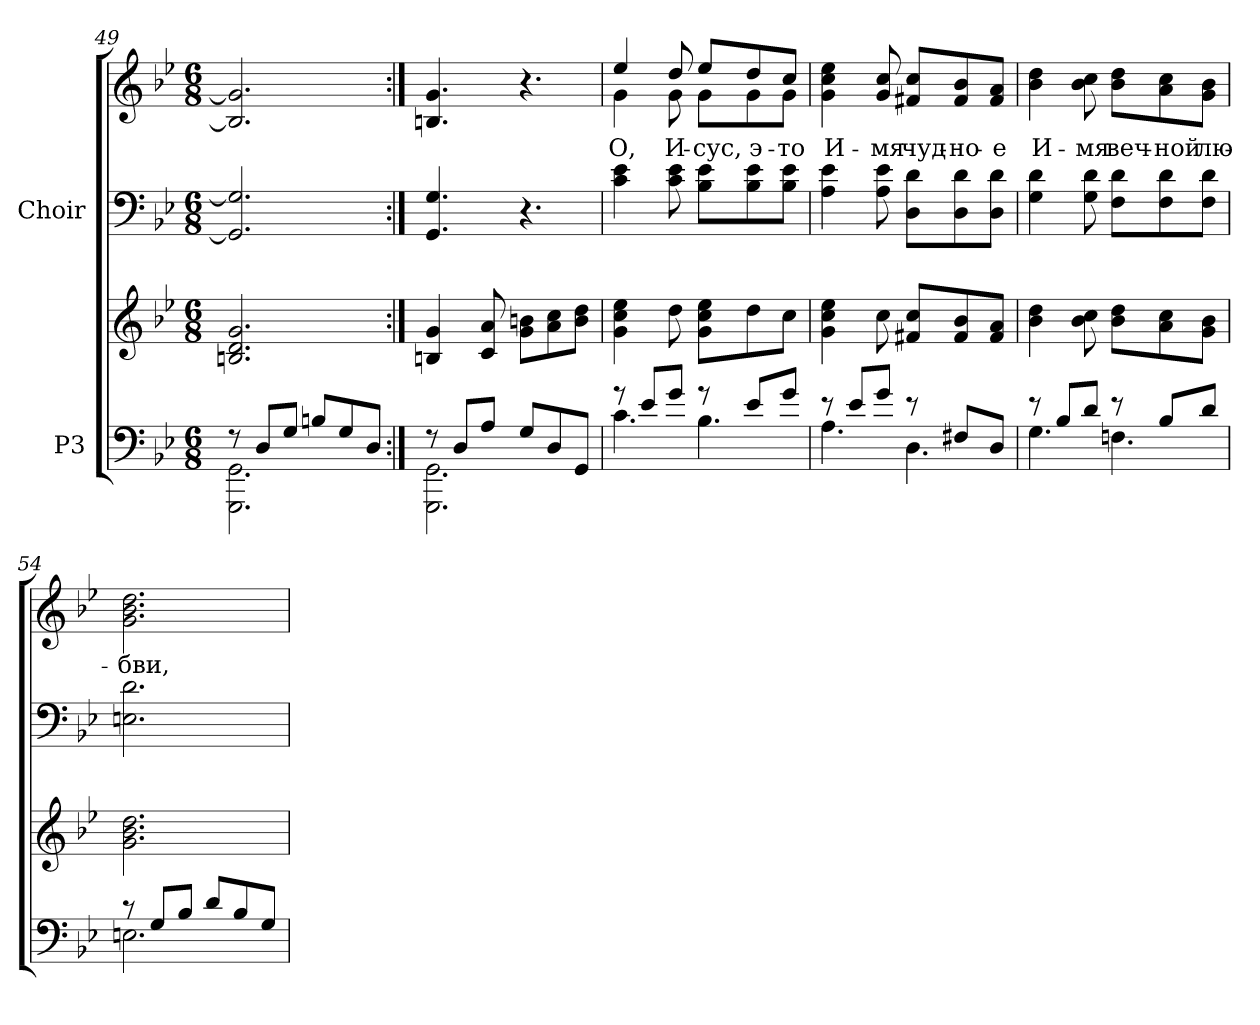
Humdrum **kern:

**kern	**kern	**kern	**kern	**text
*part2	*part2	*part1	*part1	*part1
*staff4	*staff3	*staff2	*staff1	*staff1
*I"P3	*	*I"Choir	*	*
*clefF4	*clefG2	*clefF4	*clefG2	*
*k[b-e-]	*k[b-e-]	*k[b-e-]	*k[b-e-]	*
*g:	*g:	*g:	*g:	*
*M6/8	*M6/8	*M6/8	*M6/8	*
=49	=49	=49	=49	=49
*^	*	*	*	*
8r	2.GGGi\ 2.GGi	2.Bni/ 2.di 2.gi	2.GGi/] 2.Gi]	2.Bi/] 2.gi]	.
8Di/L	.	.	.	.	.
8Gi/J	.	.	.	.	.
8Bni/L	.	.	.	.	.
8Gi/	.	.	.	.	.
8Di/J	.	.	.	.	.
=50:|!	=50:|!	=50:|!	=50:|!	=50:|!	=50:|!
8r	2.GGGi\ 2.GGi	4Bni/ 4gi	4.GGi/ 4.Gi	4.Bni/ 4.gi	.
8Di/L	.	.	.	.	.
8Ai/J	.	8ci/ 8ai	.	.	.
8Gi/L	.	8gi\ 8bniL	4.r	4.r	.
8Di/	.	8ai\ 8cci	.	.	.
8GGi/J	.	8bi\ 8ddiJ	.	.	.
!!LO:LB:g=z
=51	=51	=51	=51	=51	=51
!	!	!	!	!	!LO:LY:b:color=#000000
*	*	*	*	*^	*
8r	4.ci\	4gi\ 4cci 4ee-i	4ci\ 4e-i	4ee-i/	4gi\	О,
8e-i/L	.	.	.	.	.	.
!	!	!	!	!	!	!LO:LY:b:color=#000000
8gi/J	.	8ddi\	8ci\ 8e-i	8ddi/	8gi\	И-
!	!	!	!	!	!	!LO:LY:b:color=#000000
8r	4.B-i\	8gi\ 8cci 8ee-iL	8B-i\ 8e-iL	8ee-i/L	8gi\L	-сус,
!	!	!	!	!	!	!LO:LY:b:color=#000000
8e-i/L	.	8ddi\	8B-i\ 8e-i	8ddi/	8gi\	э-
!	!	!	!	!	!	!LO:LY:b:color=#000000
8gi/J	.	8cci\J	8B-i\ 8e-iJ	8cci/J	8gi\J	-то
*	*	*	*	*v	*v	*
=52	=52	=52	=52	=52	=52
*	*	*	*	*^	*
!	!	!	!	!	!	!LO:LY:b:color=#000000
*	*	*	*	*v	*v	*
8r	4.Ai\	4gi\ 4cci 4ee-i	4Ai\ 4e-i	4gi\ 4cci 4ee-i	И-
8e-i/L	.	.	.	.	.
!	!	!	!	!	!LO:LY:b:color=#000000
8gi/J	.	8cci\	8Ai\ 8e-i	8gi/ 8cci	-мя
!	!	!	!	!	!LO:LY:b:color=#000000
8r	4.Di\	8f#Xi/ 8cciL	8Di\ 8diL	8f#Xi/ 8cciL	чуд-
!	!	!	!	!	!LO:LY:b:color=#000000
8F#Xi/L	.	8f#i/ 8b-i	8Di\ 8di	8f#i/ 8b-i	-но-
!	!	!	!	!	!LO:LY:b:color=#000000
8Di/J	.	8f#i/ 8aiJ	8Di\ 8diJ	8f#i/ 8aiJ	-е
=53	=53	=53	=53	=53	=53
!	!	!	!	!	!LO:LY:b:color=#000000
8r	4.Gi\	4b-i\ 4ddi	4Gi\ 4di	4b-i\ 4ddi	И-
8B-i/L	.	.	.	.	.
!	!	!	!	!	!LO:LY:b:color=#000000
8di/J	.	8b-i\ 8cci	8Gi\ 8di	8b-i\ 8cci	-мя
!	!	!	!	!	!LO:LY:b:color=#000000
8r	4.Fni\	8b-i\ 8ddiL	8Fi\ 8diL	8b-i\ 8ddiL	веч-
!	!	!	!	!	!LO:LY:b:color=#000000
8B-i/L	.	8ai\ 8cci	8Fi\ 8di	8ai\ 8cci	-ной
!	!	!	!	!	!LO:LY:b:color=#000000
8di/J	.	8gi\ 8b-iJ	8Fi\ 8diJ	8gi\ 8b-iJ	лю-
=54	=54	=54	=54	=54	=54
!	!	!	!	!	!LO:LY:b:color=#000000
8r	2.Eni\	2.gi\ 2.b-i 2.ddi	2.Eni\ 2.di	2.gi\ 2.b-i 2.ddi	-бви,
8Gi/L	.	.	.	.	.
8B-i/J	.	.	.	.	.
8di/L	.	.	.	.	.
8B-i/	.	.	.	.	.
8Gi/J	.	.	.	.	.
*v	*v	*	*	*	*
=	=	=	=	=
*-	*-	*-	*-	*-
